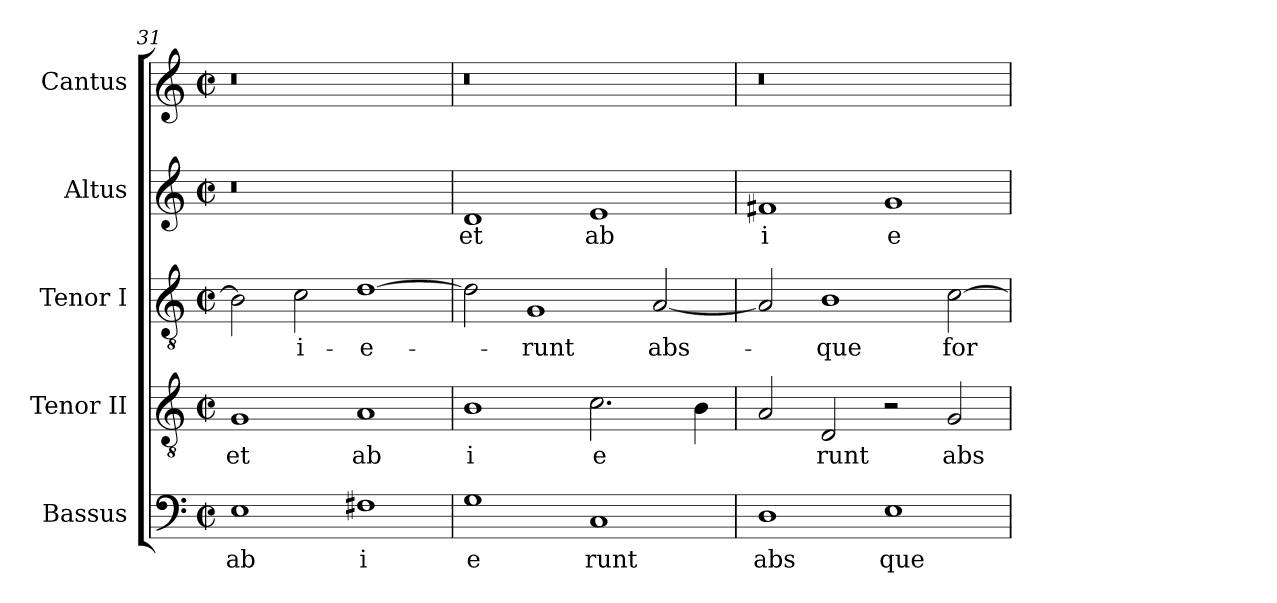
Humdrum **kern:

**kern	**text	**kern	**text	**kern	**text	**kern	**text	**kern
*part5	*part5	*part4	*part4	*part3	*part3	*part2	*part2	*part1
*staff5	*staff5	*staff4	*staff4	*staff3	*staff3	*staff2	*staff2	*staff1
*I"Bassus	*	*I"Tenor II	*	*I"Tenor I	*	*I"Altus	*	*I"Cantus
*clefF4	*	*clefGv2	*	*clefGv2	*	*clefG2	*	*clefG2
*M2/2	*	*M2/2	*	*M2/2	*	*M2/2	*	*M2/2
*met(c|)	*	*met(c|)	*	*met(c|)	*	*met(c|)	*	*met(c|)
=31	=31	=31	=31	=31	=31	=31	=31	=31
!	!LO:LY:b:cj	!	!LO:LY:b:cj	!	!	!	!	!
1E	ab	1G	et	2B\]	.	0r	.	0r
!	!	!	!	!	!LO:LY:b:cj	!	!	!
.	.	.	.	2c\	-i-	.	.	.
!	!LO:LY:b:cj	!	!LO:LY:b:cj	!	!LO:LY:b:rj	!	!	!
1F#X	i	1A	ab	[>1d	-e-	.	.	.
=32	=32	=32	=32	=32	=32	=32	=32	=32
!	!LO:LY:b:cj	!	!LO:LY:b:cj	!	!	!	!LO:LY:b:cj	!
1G	e	1B	i	2d\]	.	1d	et	0r
!	!	!	!	!	!LO:LY:b:cj	!	!	!
.	.	.	.	1G	-runt	.	.	.
!	!LO:LY:b:cj	!	!LO:LY:b:cj	!	!	!	!LO:LY:b:cj	!
1C	runt	2.c\	e	.	.	1e	ab	.
!	!	!	!	!	!LO:LY:b	!	!	!
.	.	.	.	[<2A/	abs-	.	.	.
.	.	4B\	.	.	.	.	.	.
=33	=33	=33	=33	=33	=33	=33	=33	=33
!	!LO:LY:b:cj	!	!	!	!	!	!LO:LY:b:cj	!
1D	abs	2A/	.	2A/]	.	1f#X	i	0r
!	!	!	!LO:LY:b:cj	!	!LO:LY:b:cj	!	!	!
.	.	2D/	runt	1B	-que	.	.	.
!	!LO:LY:b:cj	!	!	!	!	!	!LO:LY:b:cj	!
1E	que	2r	.	.	.	1g	e	.
!	!	!	!LO:LY:b:cj	!	!LO:LY:b	!	!	!
.	.	2G/	abs	[>2c\	for-	.	.	.
=	=	=	=	=	=	=	=	=
*-	*-	*-	*-	*-	*-	*-	*-	*-
